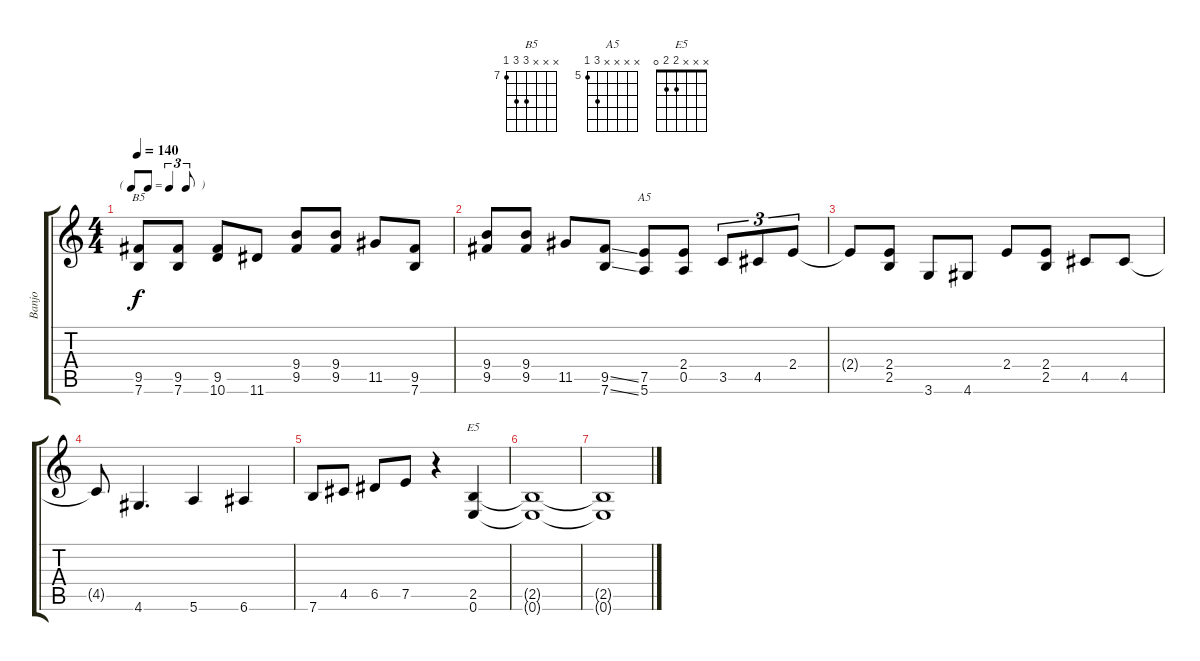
\track ("Banjo" "Banjo") {instrument banjo}
\staff {score tabs}
\tuning (E4 B3 G3 D3 A2 E2) {hide}
\displaytranspose 12
\chord ("B5" x x x 9 9 7) {firstfret 7}
\chord ("A5" x x x x 7 5) {firstfret 5}
\chord ("E5" x x x 2 2 0)
\ts (4 4)
\tf triplet8th
\tempo 140
\clef g2
\ks c
(9.5 7.6).8{ch "B5" dy f} (9.5 7.6).8 (9.5 10.6).8 11.6.8 (9.4 9.5).8 (9.4 9.5).8 11.5.8 (9.5 7.6).8 |
(9.4 9.5).8 (9.4 9.5).8 11.5.8 (9.5{ss} 7.6{ss}).8 (7.5 5.6).8{ch "A5"} (2.4 0.5).8 3.5.8{tu (3 2)} 4.5.8{tu (3 2)} 2.4.8{tu (3 2)} |
2.4{t}.8 (2.4 2.5).8 3.6.8 4.6.8 2.4.8 (2.4 2.5).8 4.5.8 4.5.8 |
4.5{t}.8 4.6.4{d} 5.6.4 6.6.4 |
7.6.8 4.5.8 6.5.8 7.5.8 r.4 (2.5 0.6).4{ch "E5"} |
(2.5{t} 0.6{t}).1 |
(2.5{t} 0.6{t}).1
